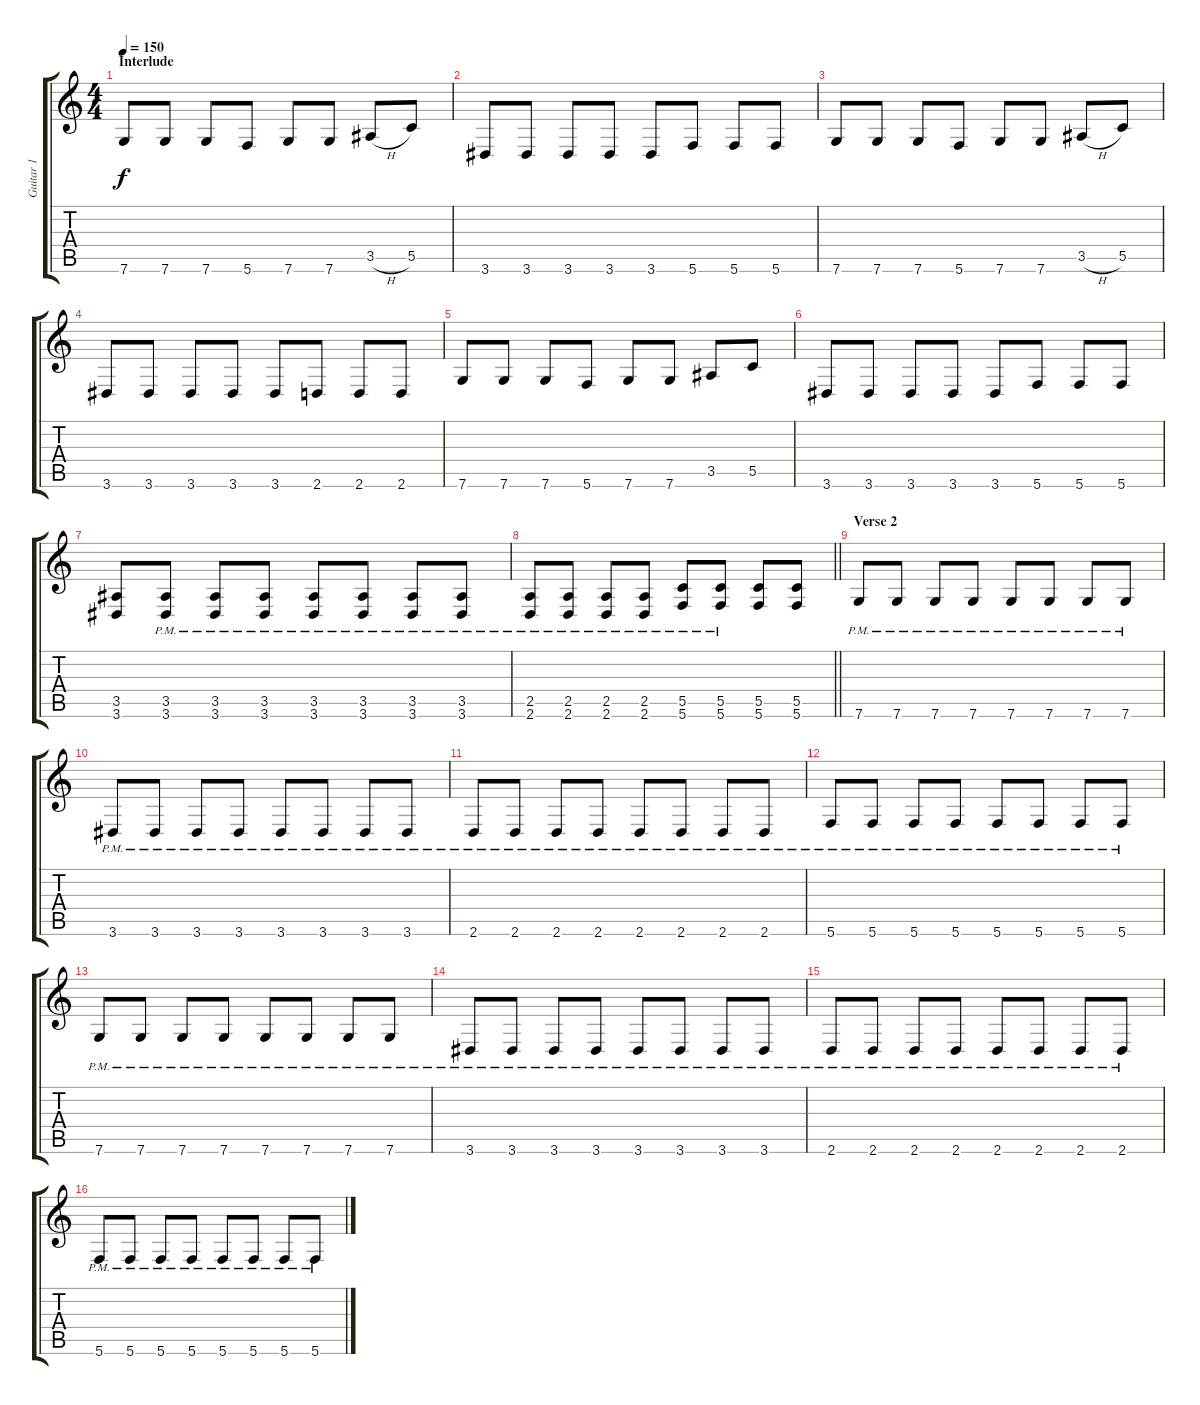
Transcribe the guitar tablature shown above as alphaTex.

\track ("Guitar 1" "Guitar 1") {instrument distortionguitar}
\staff {score tabs}
\tuning (D4 A3 F3 C3 G2 C2) {hide}
\ts (4 4)
\section ("" "Interlude")
\tempo 150
\clef g2
\ks c
7.6.8{dy f volume 14} 7.6.8 7.6.8 5.6.8 7.6.8 7.6.8 3.5{h}.8 5.5.8 |
3.6.8 3.6.8 3.6.8 3.6.8 3.6.8 5.6.8 5.6.8 5.6.8 |
7.6.8 7.6.8 7.6.8 5.6.8 7.6.8 7.6.8 3.5{h}.8 5.5.8 |
3.6.8 3.6.8 3.6.8 3.6.8 3.6.8 2.6.8 2.6.8 2.6.8 |
7.6.8 7.6.8 7.6.8 5.6.8 7.6.8 7.6.8 3.5.8 5.5.8 |
3.6.8 3.6.8 3.6.8 3.6.8 3.6.8 5.6.8 5.6.8 5.6.8 |
(3.5 3.6).8 (3.5{pm} 3.6{pm}).8 (3.5{pm} 3.6{pm}).8 (3.5{pm} 3.6{pm}).8 (3.5{pm} 3.6{pm}).8 (3.5{pm} 3.6{pm}).8 (3.5{pm} 3.6{pm}).8 (3.5{pm} 3.6{pm}).8 |
\barLineRight lightlight
(2.5{pm} 2.6{pm}).8 (2.5{pm} 2.6{pm}).8 (2.5{pm} 2.6{pm}).8 (2.5{pm} 2.6{pm}).8 (5.5{pm} 5.6{pm}).8 (5.5{pm} 5.6{pm}).8 (5.5 5.6).8 (5.5 5.6).8 |
\section ("" "Verse 2")
7.6{pm}.8 7.6{pm}.8 7.6{pm}.8 7.6{pm}.8 7.6{pm}.8 7.6{pm}.8 7.6{pm}.8 7.6{pm}.8 |
3.6{pm}.8 3.6{pm}.8 3.6{pm}.8 3.6{pm}.8 3.6{pm}.8 3.6{pm}.8 3.6{pm}.8 3.6{pm}.8 |
2.6{pm}.8 2.6{pm}.8 2.6{pm}.8 2.6{pm}.8 2.6{pm}.8 2.6{pm}.8 2.6{pm}.8 2.6{pm}.8 |
5.6{pm}.8 5.6{pm}.8 5.6{pm}.8 5.6{pm}.8 5.6{pm}.8 5.6{pm}.8 5.6{pm}.8 5.6{pm}.8 |
7.6{pm}.8 7.6{pm}.8 7.6{pm}.8 7.6{pm}.8 7.6{pm}.8 7.6{pm}.8 7.6{pm}.8 7.6{pm}.8 |
3.6{pm}.8 3.6{pm}.8 3.6{pm}.8 3.6{pm}.8 3.6{pm}.8 3.6{pm}.8 3.6{pm}.8 3.6{pm}.8 |
2.6{pm}.8 2.6{pm}.8 2.6{pm}.8 2.6{pm}.8 2.6{pm}.8 2.6{pm}.8 2.6{pm}.8 2.6{pm}.8 |
5.6{pm}.8 5.6{pm}.8 5.6{pm}.8 5.6{pm}.8 5.6{pm}.8 5.6{pm}.8 5.6{pm}.8 5.6{pm}.8
